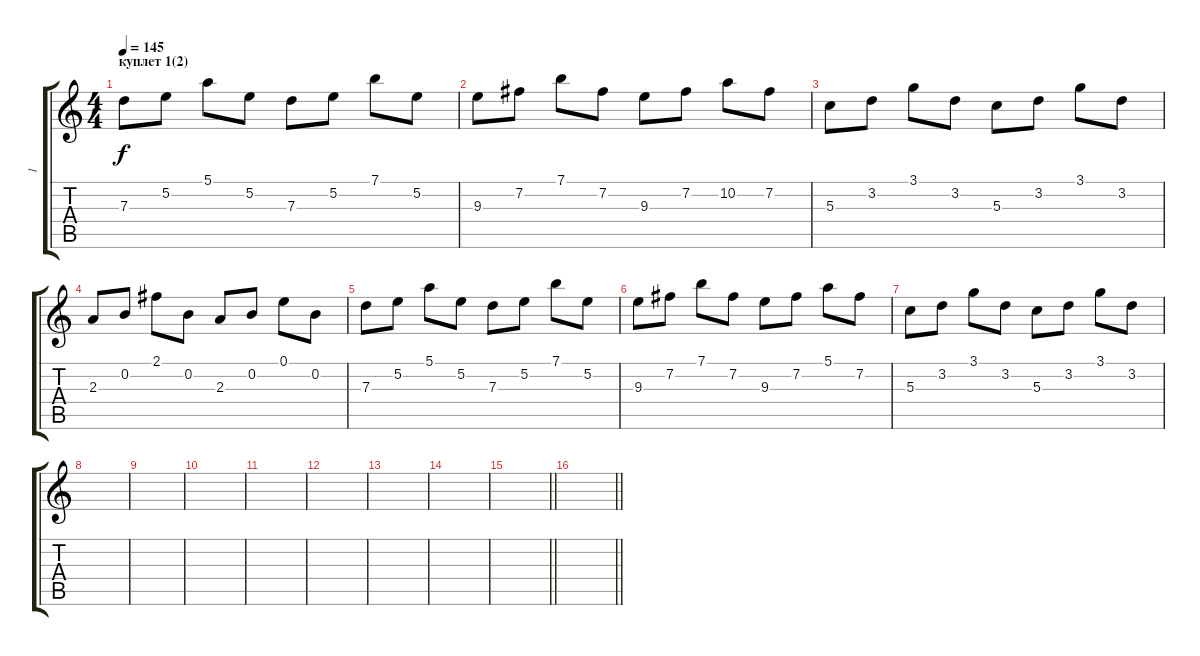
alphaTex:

\track ("1" "1") {instrument acousticguitarsteel}
\staff {score tabs}
\tuning (E4 B3 G3 D3 A2 E2) {hide}
\ts (4 4)
\section ("" "куплет 1(2)")
\tempo 145
\clef g2
\ks c
7.3.8{dy f} 5.2.8 5.1.8 5.2.8 7.3.8 5.2.8 7.1.8 5.2.8 |
9.3.8 7.2.8 7.1.8 7.2.8 9.3.8 7.2.8 10.2.8 7.2.8 |
5.3.8 3.2.8 3.1.8 3.2.8 5.3.8 3.2.8 3.1.8 3.2.8 |
2.3.8 0.2.8 2.1.8 0.2.8 2.3.8 0.2.8 0.1.8 0.2.8 |
7.3.8 5.2.8 5.1.8 5.2.8 7.3.8 5.2.8 7.1.8 5.2.8 |
9.3.8 7.2.8 7.1.8 7.2.8 9.3.8 7.2.8 5.1.8 7.2.8 |
5.3.8 3.2.8 3.1.8 3.2.8 5.3.8 3.2.8 3.1.8 3.2.8 |
|
|
|
|
|
|
|
\barLineRight lightlight
|
\barLineRight lightlight
